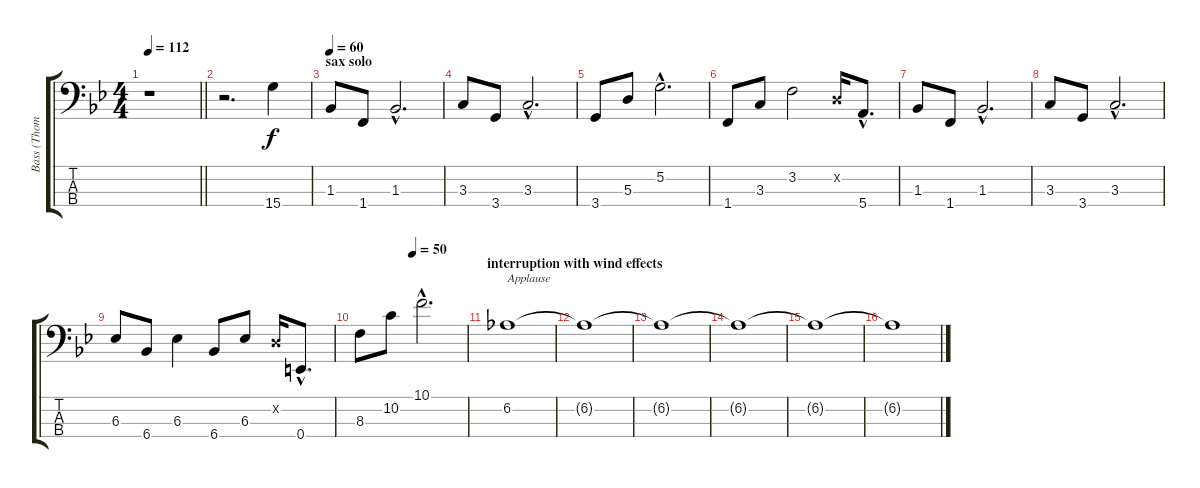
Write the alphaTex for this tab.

\track ("Bass (Thompson)" "Bass (Thom") {instrument electricbassfinger}
\staff {score tabs}
\tuning (G2 D2 A1 E1) {hide}
\ts (4 4)
\tempo 112
\clef f4
\barLineRight lightlight
\ks bb
r.1{dy f} |
r.2{d} 15.4.4 |
\section ("" "sax solo")
\tempo 60
1.3.8 1.4.8 1.3{hac}.2{d} |
3.3.8 3.4.8 3.3{hac}.2{d} |
3.4.8 5.3.8 5.2{hac}.2{d} |
1.4.8 3.3.8 3.2.2 0.2{x}.16 5.4{hac}.8{d} |
1.3.8 1.4.8 1.3{hac}.2{d} |
3.3.8 3.4.8 3.3{hac}.2{d} |
6.3.8 6.4.8 6.3.4 6.4.8 6.3.8 0.2{x}.16 0.4{hac}.8{d} |
\tempo (50 0.5)
8.3.8 10.2.8 10.1{hac}.2{d} |
\section ("" "interruption with wind effects")
6.2.1{txt "Applause" instrument applause} |
6.2{t}.1 |
6.2{t}.1 |
6.2{t}.1 |
6.2{t}.1 |
6.2{t}.1
